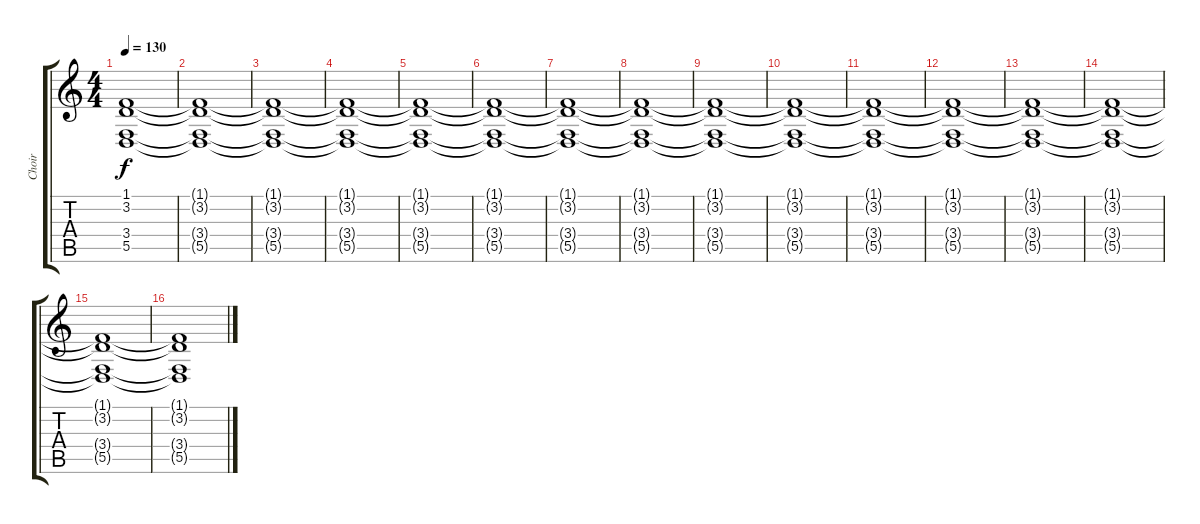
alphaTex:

\track ("Choir" "Choir") {instrument choiraahs}
\staff {score tabs}
\tuning (E4 B3 G3 D3 A2 E2) {hide}
\ts (4 4)
\tempo 130
\clef g2
\ks c
(1.1 3.2 3.4 5.5).1{dy f} |
(1.1{t} 3.2{t} 3.4{t} 5.5{t}).1 |
(1.1{t} 3.2{t} 3.4{t} 5.5{t}).1 |
(1.1{t} 3.2{t} 3.4{t} 5.5{t}).1 |
(1.1{t} 3.2{t} 3.4{t} 5.5{t}).1 |
(1.1{t} 3.2{t} 3.4{t} 5.5{t}).1 |
(1.1{t} 3.2{t} 3.4{t} 5.5{t}).1 |
(1.1{t} 3.2{t} 3.4{t} 5.5{t}).1 |
(1.1{t} 3.2{t} 3.4{t} 5.5{t}).1 |
(1.1{t} 3.2{t} 3.4{t} 5.5{t}).1 |
(1.1{t} 3.2{t} 3.4{t} 5.5{t}).1 |
(1.1{t} 3.2{t} 3.4{t} 5.5{t}).1 |
(1.1{t} 3.2{t} 3.4{t} 5.5{t}).1 |
(1.1{t} 3.2{t} 3.4{t} 5.5{t}).1 |
(1.1{t} 3.2{t} 3.4{t} 5.5{t}).1 |
(1.1{t} 3.2{t} 3.4{t} 5.5{t}).1
